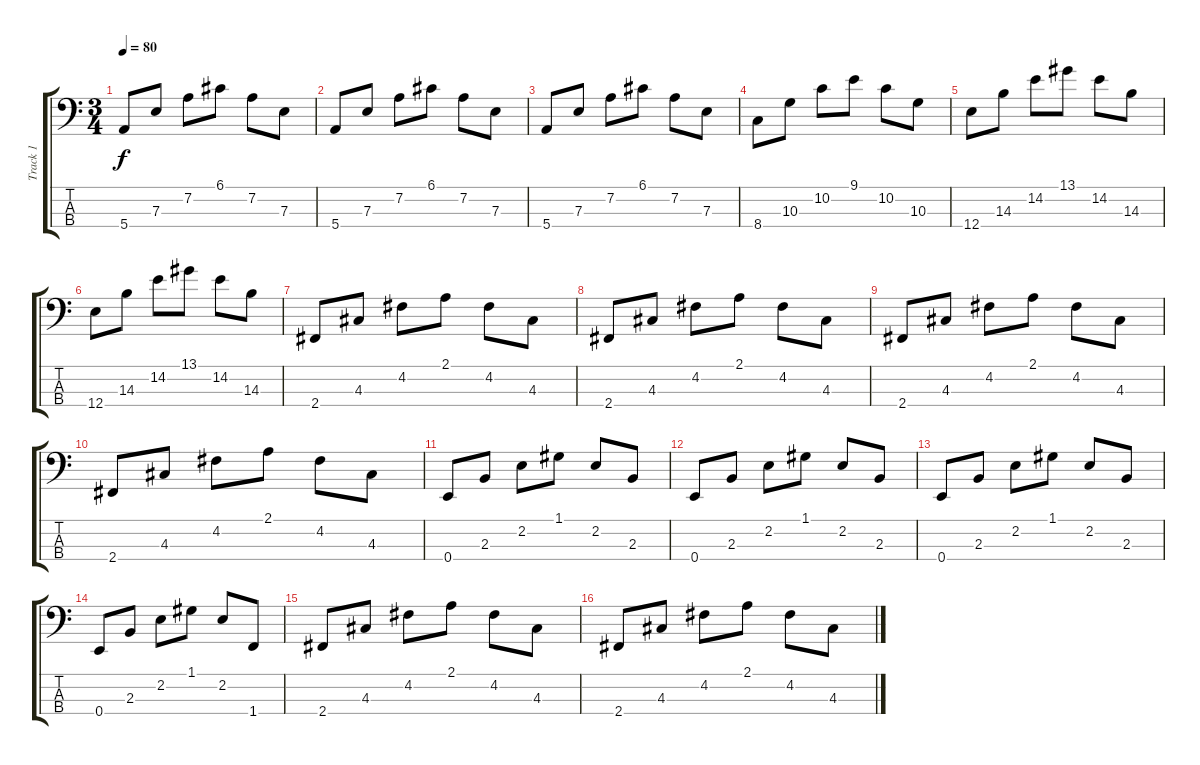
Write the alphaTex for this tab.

\track ("Track 1" "Track 1") {instrument electricbasspick}
\staff {score tabs}
\tuning (G2 D2 A1 E1) {hide}
\ts (3 4)
\tempo 80
\clef f4
\ks c
5.4.8{dy f} 7.3.8 7.2.8 6.1.8 7.2.8 7.3.8 |
5.4.8 7.3.8 7.2.8 6.1.8 7.2.8 7.3.8 |
5.4.8 7.3.8 7.2.8 6.1.8 7.2.8 7.3.8 |
8.4.8 10.3.8 10.2.8 9.1.8 10.2.8 10.3.8 |
12.4.8 14.3.8 14.2.8 13.1.8 14.2.8 14.3.8 |
12.4.8 14.3.8 14.2.8 13.1.8 14.2.8 14.3.8 |
2.4.8 4.3.8 4.2.8 2.1.8 4.2.8 4.3.8 |
2.4.8 4.3.8 4.2.8 2.1.8 4.2.8 4.3.8 |
2.4.8 4.3.8 4.2.8 2.1.8 4.2.8 4.3.8 |
2.4.8 4.3.8 4.2.8 2.1.8 4.2.8 4.3.8 |
0.4.8 2.3.8 2.2.8 1.1.8 2.2.8 2.3.8 |
0.4.8 2.3.8 2.2.8 1.1.8 2.2.8 2.3.8 |
0.4.8 2.3.8 2.2.8 1.1.8 2.2.8 2.3.8 |
0.4.8 2.3.8 2.2.8 1.1.8 2.2.8 1.4.8 |
2.4.8 4.3.8 4.2.8 2.1.8 4.2.8 4.3.8 |
2.4.8 4.3.8 4.2.8 2.1.8 4.2.8 4.3.8
